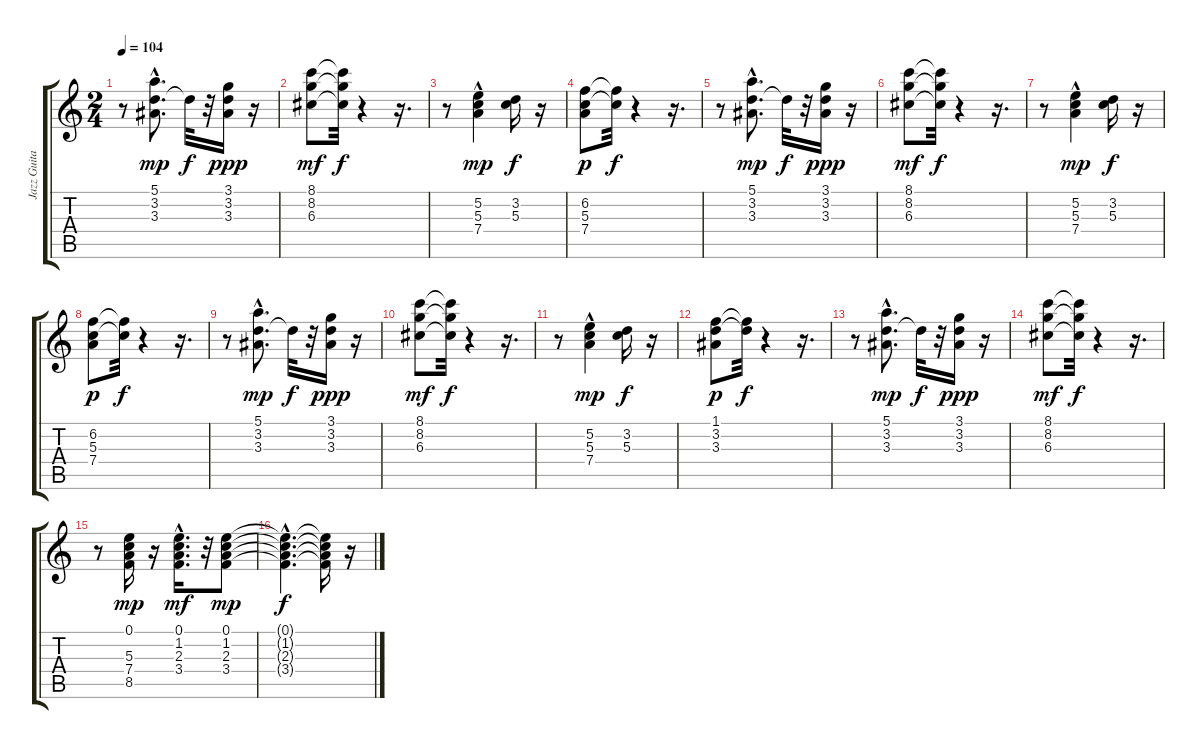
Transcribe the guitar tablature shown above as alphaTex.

\track ("Jazz Guitar Gibson" "Jazz Guita") {instrument electricguitarjazz}
\staff {score tabs}
\tuning (E4 B3 G3 D3 A2 E2) {hide}
\ts (2 4)
\tempo 104
\clef g2
\ks c
r.8{dy f} (5.1{hac} 3.2{hac} 3.3{hac}).8{d dy mp} 3.2{t}.32{dy f} r.32 (3.1 3.2 3.3).16{dy ppp} r.16 |
(8.1 8.2 6.3).8{dy mf} (8.1{t} 8.2{t} 6.3{t}).32{dy f} r.4 r.16{d} |
r.8 (5.2 5.3{hac} 7.4{hac}).4{dy mp} (3.2 5.3).16{dy f} r.16 |
(6.2 5.3 7.4).8{dy p} (6.2{t} 5.3{t}).32{dy f} r.4 r.16{d} |
r.8 (5.1{hac} 3.2{hac} 3.3{hac}).8{d dy mp} 3.2{t}.32{dy f} r.32 (3.1 3.2 3.3).16{dy ppp} r.16 |
(8.1 8.2 6.3).8{dy mf} (8.1{t} 8.2{t} 6.3{t}).32{dy f} r.4 r.16{d} |
r.8 (5.2 5.3{hac} 7.4{hac}).4{dy mp} (3.2 5.3).16{dy f} r.16 |
(6.2 5.3 7.4).8{dy p} (6.2{t} 5.3{t}).32{dy f} r.4 r.16{d} |
r.8 (5.1{hac} 3.2{hac} 3.3{hac}).8{d dy mp} 3.2{t}.32{dy f} r.32 (3.1 3.2 3.3).16{dy ppp} r.16 |
(8.1 8.2 6.3).8{dy mf} (8.1{t} 8.2{t} 6.3{t}).32{dy f} r.4 r.16{d} |
r.8 (5.2 5.3{hac} 7.4{hac}).4{dy mp} (3.2 5.3).16{dy f} r.16 |
(1.1 3.2 3.3).8{dy p} (1.1{t} 3.2{t}).32{dy f} r.4 r.16{d} |
r.8 (5.1{hac} 3.2{hac} 3.3{hac}).8{d dy mp} 3.2{t}.32{dy f} r.32 (3.1 3.2 3.3).16{dy ppp} r.16 |
(8.1 8.2 6.3).8{dy mf} (8.1{t} 8.2{t} 6.3{t}).32{dy f} r.4 r.16{d} |
r.8 (0.1 5.3 7.4 8.5).16{dy mp} r.16 (0.1{hac} 1.2 2.3 3.4{hac}).16{d dy mf} r.32 (0.1 1.2 2.3 3.4).8{dy mp} |
(0.1{hac t} 1.2{hac t} 2.3{hac t} 3.4{hac t}).4{d dy f} (0.1{t} 1.2{t} 2.3{t} 3.4{t}).16 r.16
